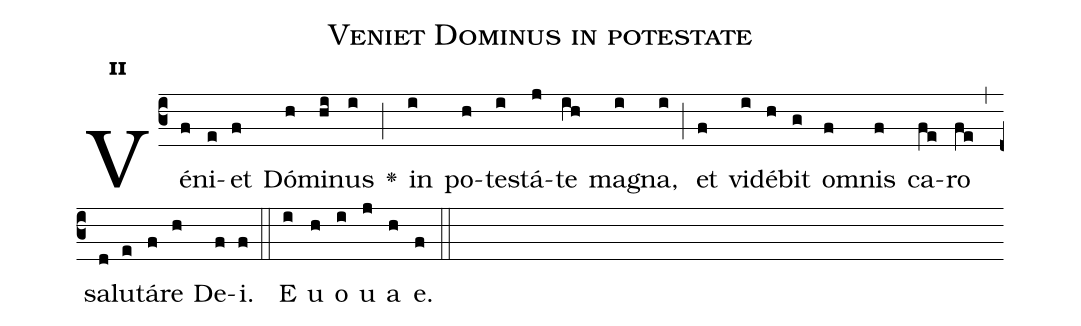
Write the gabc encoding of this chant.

name:Veniet Dominus in potestate;
office-part:Antiphona;
mode:2;
%%
initial-style: 1;
name: Veniet Dominus in potestate
book: Antiphonae & Responsoria/Tomus I, p. 8;
occasion: Hebdomada I Adventus Dominica;
office-part: Vesperae I Ant 3;
user-notes: ;
commentary: ;
annotation: 2*a;
centering-scheme: english;
fontsize: 12;
font: OFLSortsMillGoudy;
height: 11;
width: 4.5;
%%
(c3)Vé(f)ni(e)et(f) Dó(h)mi(hi)nus(i) <v>\greheightstar</v>(;) in(i) po(h)te(i)stá(j)te(ih) ma(i)gna,(i) (;) et(f) vi(i)dé(h)bit(g) om(f)nis(f) ca(fe)ro(fe) (,) sa(d)lu(e)tá(f)re(h) De(f)i.(f) (::)
E(i) u(h) o(i) u(j) a(h) e.(f) (::)
